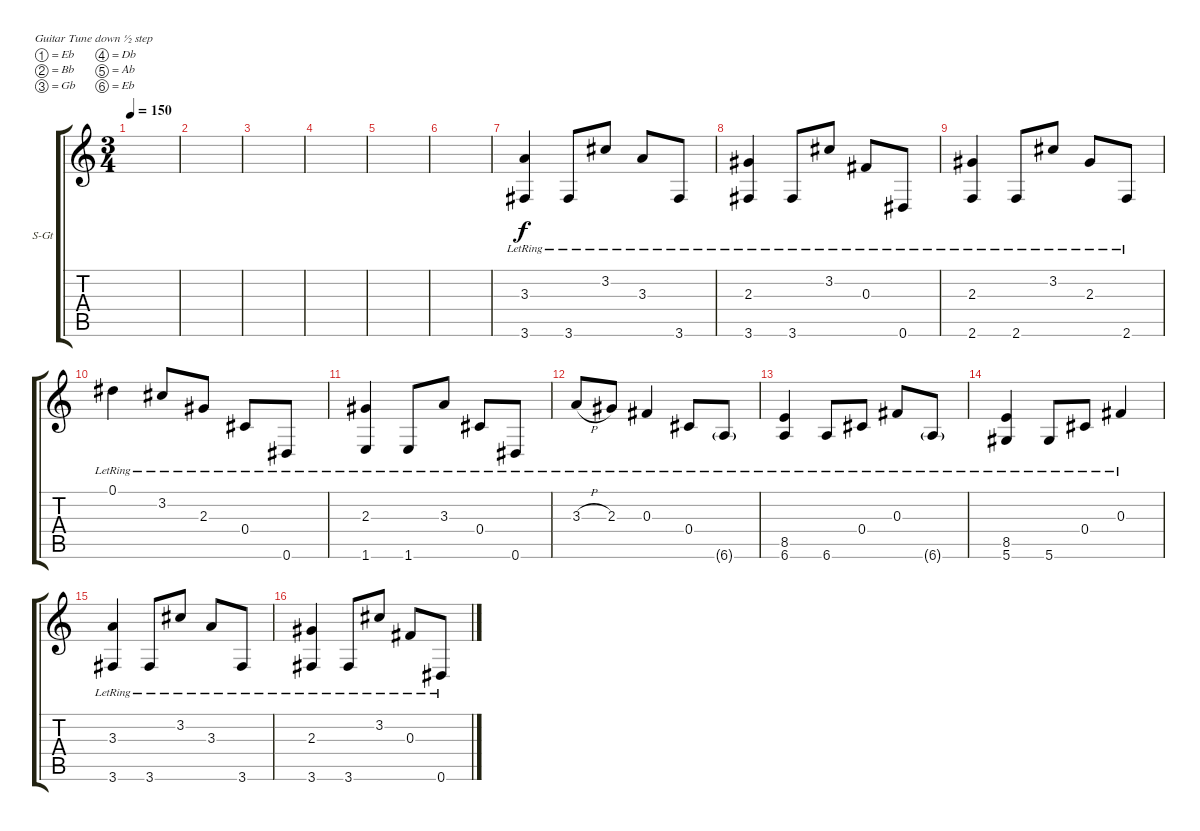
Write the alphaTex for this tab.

\defaultSystemsLayout 4
\bracketExtendMode groupsimilarinstruments
\firstSystemTrackNameOrientation horizontal
\otherSystemsTrackNameOrientation horizontal
\track ("Mark" "S-Gt") {mute instrument acousticguitarsteel}
\staff {score tabs}
\tuning (Eb4 Bb3 Gb3 Db3 Ab2 Eb2)
\ts (3 4)
\tempo 150
\clef g2
\ks c
|
|
|
|
|
|
(3.6{lr} 3.3{lr}).4 3.6{lr}.8 3.2{lr}.8 3.3{lr}.8 3.6{lr}.8 |
(3.6{lr} 2.3{lr}).4 3.6{lr}.8 3.2{lr}.8 0.3{lr}.8 0.6{lr}.8 |
(2.6{lr} 2.3{lr}).4 2.6{lr}.8 3.2{lr}.8 2.3{lr}.8 2.6{lr}.8 |
0.1{lr}.4 3.2{lr}.8 2.3{lr}.8 0.4{lr}.8 0.6{lr}.8 |
(1.6{lr} 2.3{lr}).4 1.6{lr}.8 3.3{lr}.8 0.4{lr}.8 0.6{lr}.8 |
3.3{h lr}.8 2.3{lr}.8 0.3{lr}.4 0.4{lr}.8 6.6{g lr}.8 |
(6.6{lr} 8.5{lr}).4 6.6{lr}.8 0.4{lr}.8 0.3{lr}.8 6.6{g lr}.8 |
(5.6{lr} 8.5{lr}).4 5.6{lr}.8 0.4{lr}.8 0.3{lr}.4 |
(3.6{lr} 3.3{lr}).4 3.6{lr}.8 3.2{lr}.8 3.3{lr}.8 3.6{lr}.8 |
(3.6{lr} 2.3{lr}).4 3.6{lr}.8 3.2{lr}.8 0.3{lr}.8 0.6{lr}.8
